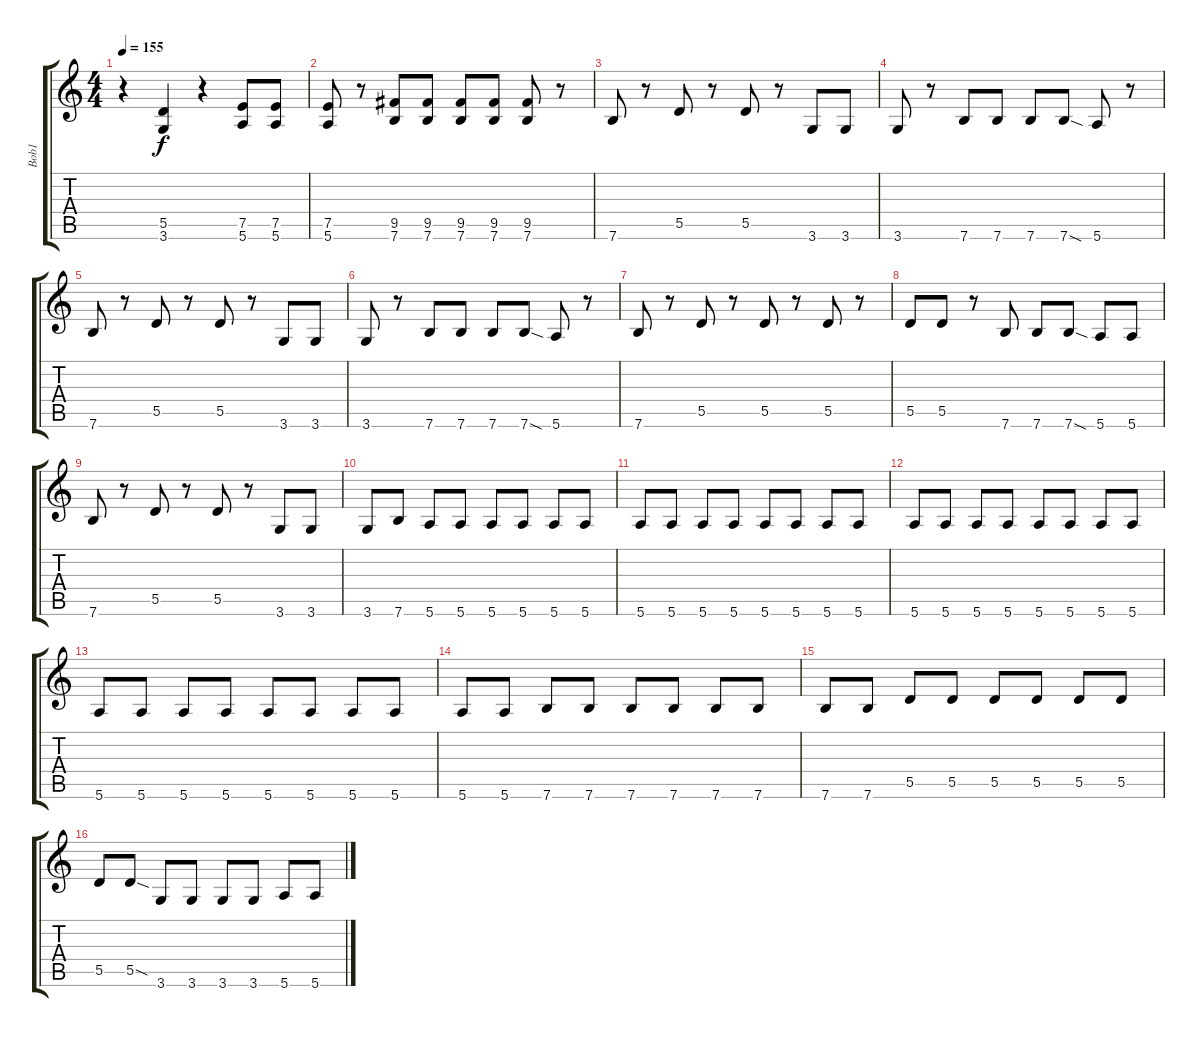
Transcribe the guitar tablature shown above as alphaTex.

\track ("Bob1" "Bob1") {instrument electricguitarmuted}
\staff {score tabs}
\tuning (E4 B3 G3 D3 A2 E2) {hide}
\ts (4 4)
\tempo 155
\clef g2
\ks c
r.4{dy f} (5.5 3.6).4 r.4 (7.5 5.6).8 (7.5 5.6).8 |
(7.5 5.6).8 r.8 (9.5 7.6).8 (9.5 7.6).8 (9.5 7.6).8 (9.5 7.6).8 (9.5 7.6).8 r.8 |
7.6.8{volume 7} r.8 5.5.8 r.8 5.5.8 r.8 3.6.8 3.6.8 |
3.6.8 r.8 7.6.8 7.6.8 7.6.8 7.6{sod}.8 5.6.8 r.8 |
7.6.8 r.8 5.5.8 r.8 5.5.8 r.8 3.6.8 3.6.8 |
3.6.8 r.8 7.6.8 7.6.8 7.6.8 7.6{sod}.8 5.6.8 r.8 |
7.6.8 r.8 5.5.8 r.8 5.5.8 r.8 5.5.8 r.8 |
5.5.8 5.5.8 r.8 7.6.8 7.6.8 7.6{sod}.8 5.6.8 5.6.8 |
7.6.8 r.8 5.5.8 r.8 5.5.8 r.8 3.6.8 3.6.8 |
3.6.8 7.6.8 5.6.8 5.6.8 5.6.8 5.6.8 5.6.8 5.6.8 |
5.6.8 5.6.8 5.6.8 5.6.8 5.6.8 5.6.8 5.6.8 5.6.8 |
5.6.8 5.6.8 5.6.8 5.6.8 5.6.8 5.6.8 5.6.8 5.6.8 |
5.6.8 5.6.8 5.6.8 5.6.8 5.6.8 5.6.8 5.6.8 5.6.8 |
5.6.8 5.6.8 7.6.8 7.6.8 7.6.8 7.6.8 7.6.8 7.6.8 |
7.6.8 7.6.8 5.5.8 5.5.8 5.5.8 5.5.8 5.5.8 5.5.8 |
5.5.8 5.5{sod}.8 3.6.8 3.6.8 3.6.8 3.6.8 5.6.8 5.6.8
